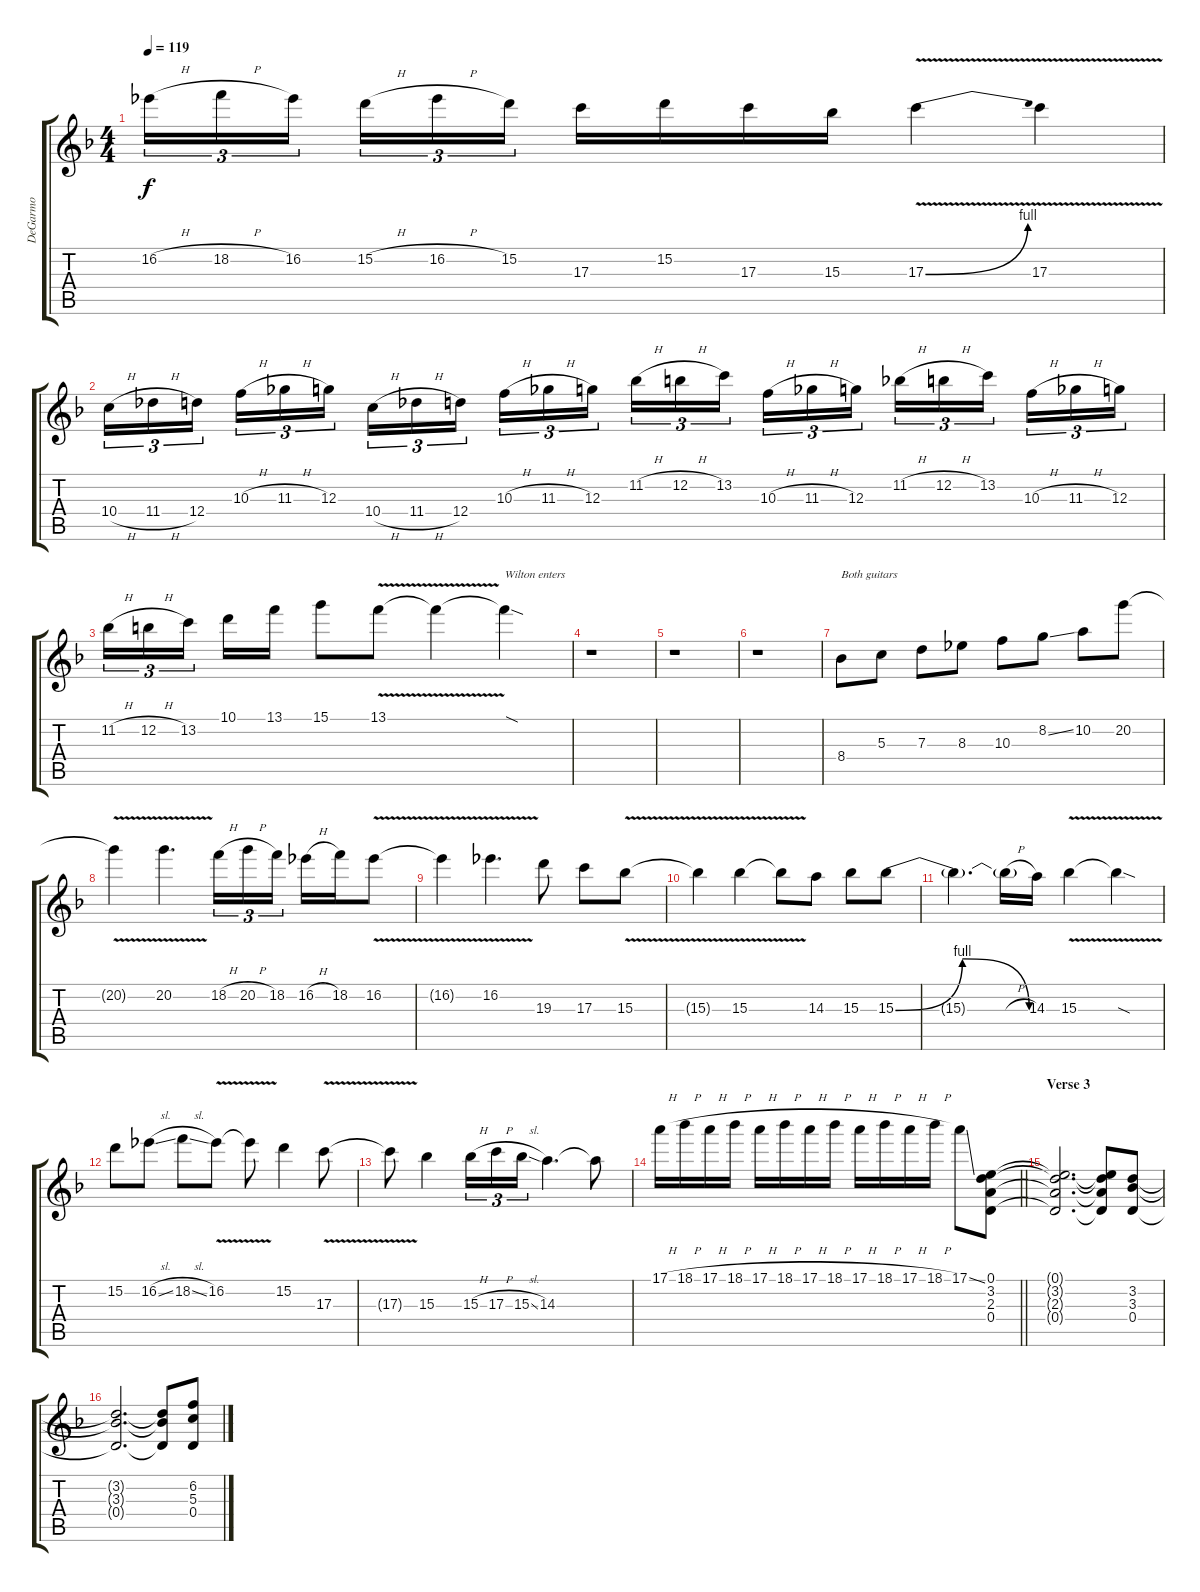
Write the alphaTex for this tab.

\track ("DeGarmo" "DeGarmo") {instrument overdrivenguitar}
\staff {score tabs}
\tuning (E4 B3 G3 D3 A2 E2) {hide}
\ts (4 4)
\tempo 119
\clef g2
\ks dminor
16.2{h}.16{tu (3 2) dy f} 18.2{h}.16{tu (3 2)} 16.2.16{tu (3 2) beam splitsecondary} 15.2{h}.16{tu (3 2)} 16.2{h}.16{tu (3 2)} 15.2.16{tu (3 2)} 17.3.16 15.2.16 17.3.16 15.3.16 17.3{be (bend 0 0 60 4) v}.4 17.3{v}.4 |
10.4{h}.16{tu (3 2)} 11.4{h}.16{tu (3 2)} 12.4.16{tu (3 2) beam splitsecondary} 10.3{h}.16{tu (3 2)} 11.3{h}.16{tu (3 2)} 12.3.16{tu (3 2)} 10.4{h}.16{tu (3 2)} 11.4{h}.16{tu (3 2)} 12.4.16{tu (3 2) beam splitsecondary} 10.3{h}.16{tu (3 2)} 11.3{h}.16{tu (3 2)} 12.3.16{tu (3 2)} 11.2{h}.16{tu (3 2)} 12.2{h}.16{tu (3 2)} 13.2.16{tu (3 2) beam splitsecondary} 10.3{h}.16{tu (3 2)} 11.3{h}.16{tu (3 2)} 12.3.16{tu (3 2)} 11.2{h}.16{tu (3 2)} 12.2{h}.16{tu (3 2)} 13.2.16{tu (3 2) beam splitsecondary} 10.3{h}.16{tu (3 2)} 11.3{h}.16{tu (3 2)} 12.3.16{tu (3 2)} |
11.2{h}.16{tu (3 2)} 12.2{h}.16{tu (3 2)} 13.2.16{tu (3 2) beam splitsecondary} 10.1.16 13.1.16 15.1.8 13.1{v}.8 13.1{t}.4 13.1{sod t}.4{txt "Wilton enters"} |
r.1 |
r.1 |
r.1 |
8.4.8{txt "Both guitars"} 5.3.8 7.3.8 8.3.8 10.3.8 8.2{ss}.8 10.2.8 20.2.8 |
20.2{v t}.4 20.2{v}.4{d} 18.2{h}.16{tu (3 2)} 20.2{h}.16{tu (3 2)} 18.2.16{tu (3 2)} 16.2{h}.16 18.2.16 16.2{v}.8 |
16.2{t}.4 16.2{v}.4{d} 19.3.8 17.3.8 15.3{v}.8 |
15.3{t}.4 15.3{v}.4 15.3{t}.8 14.3.8 15.3.8 15.3{be (bendrelease 0 0 30 4 50 4 60 0)}.8 |
15.3{t}.4{d} 15.3{h t}.16 14.3.16 15.3{v}.4 15.3{sod t}.4 |
15.2.8 16.2{sl}.8 18.2{sl}.8 16.2{v}.8 16.2{t}.8 15.2.4 17.3{v}.8 |
17.3{t}.8 15.3.4 15.3{h}.16{tu (3 2)} 17.3{h}.16{tu (3 2)} 15.3{sl}.16{tu (3 2)} 14.3.4{d} 14.3{t}.8 |
\barLineRight lightlight
17.1{h}.16 18.1{h}.16 17.1{h}.16 18.1{h}.16 17.1{h}.16 18.1{h}.16 17.1{h}.16 18.1{h}.16 17.1{h}.16 18.1{h}.16 17.1{h}.16 18.1{h}.16 17.1{ss}.8 (0.1 3.2 2.3 0.4).8{volume 13} |
\section ("" "Verse 3")
(0.1{t} 3.2{t} 2.3{t} 0.4{t}).2{d} (0.1{t} 3.2{t} 2.3{t} 0.4{t}).8 (3.2 3.3 0.4).8 |
(3.2{t} 3.3{t} 0.4{t}).2{d} (3.2{t} 3.3{t} 0.4{t}).8 (6.2 5.3 0.4).8
